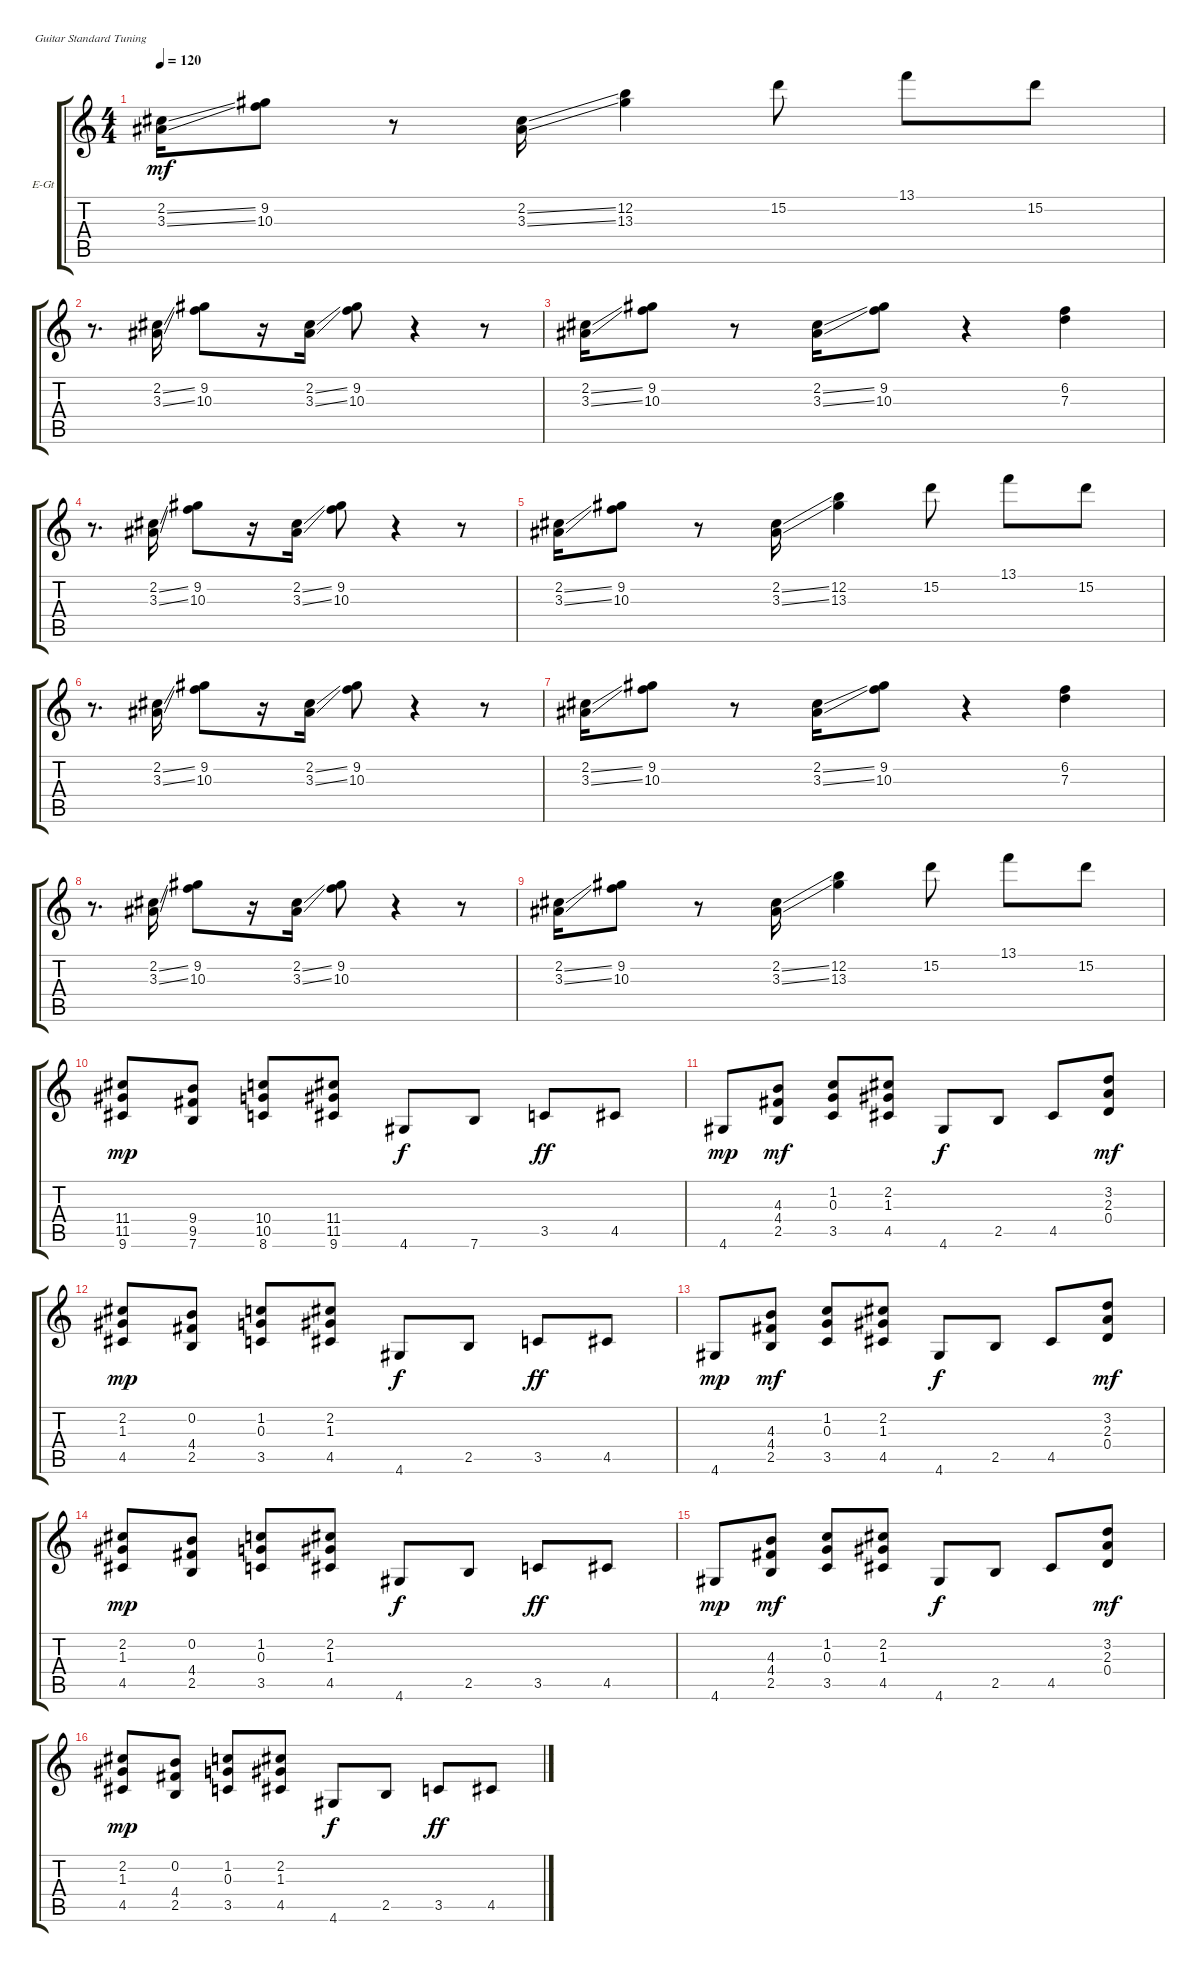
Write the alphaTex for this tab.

\bracketExtendMode groupsimilarinstruments
\firstSystemTrackNameOrientation horizontal
\otherSystemsTrackNameOrientation horizontal
\track ("Guitar" "E-Gt") {instrument distortionguitar}
\staff {score tabs}
\tuning (E4 B3 G3 D3 A2 E2)
\ts (4 4)
\tempo 120
\clef g2
\ks c
(2.2{ss} 3.3{ss}).16{dy mf} (9.2 10.3).8 r.8 (2.2{ss} 3.3{ss}).16 (12.2 13.3).4 15.2.8 13.1.8 15.2.8 |
r.8{d} (2.2{ss} 3.3{ss}).16 (9.2 10.3).8 r.16 (2.2{ss} 3.3{ss}).16 (9.2 10.3).8 r.4 r.8 |
(2.2{ss} 3.3{ss}).16 (9.2 10.3).8 r.8 (2.2{ss} 3.3{ss}).16 (9.2 10.3).8 r.4 (6.2 7.3).4 |
r.8{d} (2.2{ss} 3.3{ss}).16 (9.2 10.3).8 r.16 (2.2{ss} 3.3{ss}).16 (9.2 10.3).8 r.4 r.8 |
(2.2{ss} 3.3{ss}).16 (9.2 10.3).8 r.8 (2.2{ss} 3.3{ss}).16 (12.2 13.3).4 15.2.8 13.1.8 15.2.8 |
r.8{d} (2.2{ss} 3.3{ss}).16 (9.2 10.3).8 r.16 (2.2{ss} 3.3{ss}).16 (9.2 10.3).8 r.4 r.8 |
(2.2{ss} 3.3{ss}).16 (9.2 10.3).8 r.8 (2.2{ss} 3.3{ss}).16 (9.2 10.3).8 r.4 (6.2 7.3).4 |
r.8{d} (2.2{ss} 3.3{ss}).16 (9.2 10.3).8 r.16 (2.2{ss} 3.3{ss}).16 (9.2 10.3).8 r.4 r.8 |
(2.2{ss} 3.3{ss}).16 (9.2 10.3).8 r.8 (2.2{ss} 3.3{ss}).16 (12.2 13.3).4 15.2.8 13.1.8 15.2.8 |
(11.4 11.5 9.6).8{dy mp} (9.4 9.5 7.6).8 (10.4 10.5 8.6).8 (11.4 11.5 9.6).8 4.6.8{dy f} 7.6.8 3.5.8{dy ff} 4.5.8 |
4.6.8{dy mp} (4.3 4.4 2.5).8{dy mf} (1.2 0.3 3.5).8 (2.2 1.3 4.5).8 4.6.8{dy f} 2.5.8 4.5.8 (3.2 2.3 0.4).8{dy mf} |
(2.2 1.3 4.5).8{dy mp} (0.2 4.4 2.5).8 (1.2 0.3 3.5).8 (2.2 1.3 4.5).8 4.6.8{dy f} 2.5.8 3.5.8{dy ff} 4.5.8 |
4.6.8{dy mp} (4.3 4.4 2.5).8{dy mf} (1.2 0.3 3.5).8 (2.2 1.3 4.5).8 4.6.8{dy f} 2.5.8 4.5.8 (3.2 2.3 0.4).8{dy mf} |
(2.2 1.3 4.5).8{dy mp} (0.2 4.4 2.5).8 (1.2 0.3 3.5).8 (2.2 1.3 4.5).8 4.6.8{dy f} 2.5.8 3.5.8{dy ff} 4.5.8 |
4.6.8{dy mp} (4.3 4.4 2.5).8{dy mf} (1.2 0.3 3.5).8 (2.2 1.3 4.5).8 4.6.8{dy f} 2.5.8 4.5.8 (3.2 2.3 0.4).8{dy mf} |
(2.2 1.3 4.5).8{dy mp} (0.2 4.4 2.5).8 (1.2 0.3 3.5).8 (2.2 1.3 4.5).8 4.6.8{dy f} 2.5.8 3.5.8{dy ff} 4.5.8
